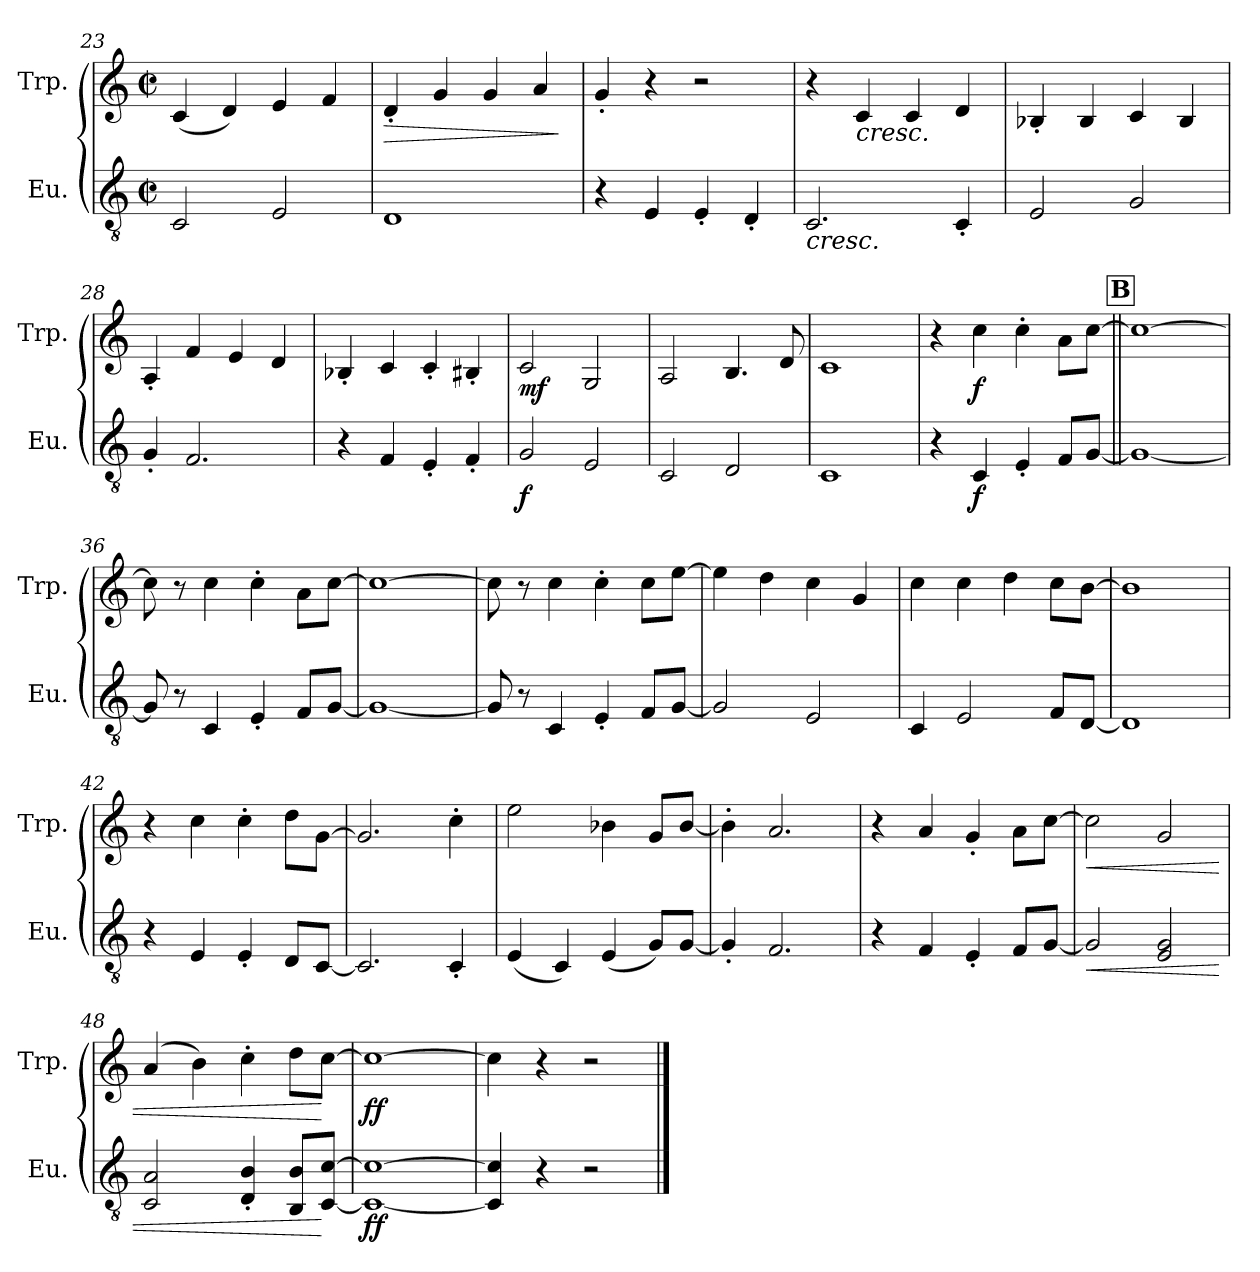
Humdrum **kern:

**kern	**dynam	**kern	**dynam
*part2	*part2	*part1	*part1
*staff2	*staff2	*staff1	*staff1
*I"Eu.	*	*I"Trp.	*
*I'Eu.	*	*I'Trp.	*
*clefGv2	*	*clefG2	*
*ITrd1c2	*	*ITrd1c2	*
*k[b-e-]	*	*k[b-e-]	*
*M2/2	*	*M2/2	*
*met(c|)	*	*met(c|)	*
=23	=23	=23	=23
2BB-	.	(<4B-	.
.	.	4c)	.
2D	.	4d	.
.	.	4e-	.
=24	=24	=24	=24
!	!	!	!LO:HP:b
1C	.	4c'	>
.	.	4f	.
.	.	4f	.
.	.	4g	.
.	.	.	]
=25	=25	=25	=25
4r	.	4f'	.
4D	.	4r	.
4D'	.	2r	.
4C'	.	.	.
=26	=26	=26	=26
!LO:TX:b:i:t=cresc.	!	!	!
2.BB-	.	4r	.
!	!	!LO:TX:b:i:t=cresc.	!
.	.	4B-	.
.	.	4B-	.
4BB-'	.	4c	.
=27	=27	=27	=27
2D	.	4A-X'	.
.	.	4A-	.
2F	.	4B-	.
.	.	4A-	.
=28	=28	=28	=28
4F'	.	4G'	.
2.E-	.	4e-	.
.	.	4d	.
.	.	4c	.
=29	=29	=29	=29
4r	.	4A-X'	.
4E-	.	4B-	.
4D'	.	4B-'	.
4E-'	.	4A#X'	.
=30	=30	=30	=30
!	!LO:DY:b	!	!LO:DY:b
2F	f	2B-	mf
2D	.	2F	.
=31	=31	=31	=31
2BB-	.	2G	.
2C	.	4.A	.
.	.	8c	.
=32	=32	=32	=32
1BB-	.	1B-	.
=34	=34	=34	=34
4r	.	4r	.
!	!LO:DY:b	!	!LO:DY:b
4BB-	f	4b-	f
4D'	.	4b-'	.
8E-L	.	8gL	.
[8FJ	.	[8b-J	.
!!LO:REH:place=s1:a:B:fs=14:t=B
=35||	=35||	=35||	=35||
1F_	.	1b-_	.
=36	=36	=36	=36
8F]	.	8b-]	.
8r	.	8r	.
4BB-	.	4b-	.
4D'	.	4b-'	.
8E-L	.	8gL	.
[8FJ	.	[8b-J	.
=37	=37	=37	=37
1F_	.	1b-_	.
=38	=38	=38	=38
8F]	.	8b-]	.
8r	.	8r	.
4BB-	.	4b-	.
4D'	.	4b-'	.
8E-L	.	8b-L	.
[8FJ	.	[8ddJ	.
=39	=39	=39	=39
2F]	.	4dd]	.
.	.	4cc	.
2D	.	4b-	.
.	.	4f	.
=40	=40	=40	=40
4BB-	.	4b-	.
2D	.	4b-	.
.	.	4cc	.
8E-L	.	8b-L	.
[8CJ	.	[8aJ	.
=41	=41	=41	=41
1C]	.	1a]	.
=42	=42	=42	=42
4r	.	4r	.
4D	.	4b-	.
4D'	.	4b-'	.
8CL	.	8ccL	.
[8BB-J	.	[8fJ	.
=43	=43	=43	=43
2.BB-]	.	2.f]	.
4BB-'	.	4b-'	.
=44	=44	=44	=44
(<4D	.	2dd	.
4BB-)	.	.	.
(<4D	.	4a-X	.
8FL)	.	8fL	.
[8FJ	.	[8a-J	.
=45	=45	=45	=45
4F']	.	4a-']	.
2.E-	.	2.g	.
=46	=46	=46	=46
4r	.	4r	.
4E-	.	4g	.
4D'	.	4f'	.
8E-L	.	8gL	.
[8FJ	.	[8b-J	.
=47	=47	=47	=47
!	!LO:HP:b	!	!LO:HP:b
2F]	<	2b-]	<
2D 2F	.	2f	.
=48	=48	=48	=48
2BB- 2G	.	(>4g	.
.	.	4a)	.
4C' 4A'	.	4b-'	.
8AA 8AL	.	8ccL	.
[8BB- [8B-J	[	[8b-J	[
=49	=49	=49	=49
!	!LO:DY:b	!	!LO:DY:b
1BB-_ 1B-_	ff	1b-_	ff
=50	=50	=50	=50
4BB-] 4B-]	.	4b-]	.
4r	.	4r	.
2r	.	2r	.
==	==	==	==
*-	*-	*-	*-
